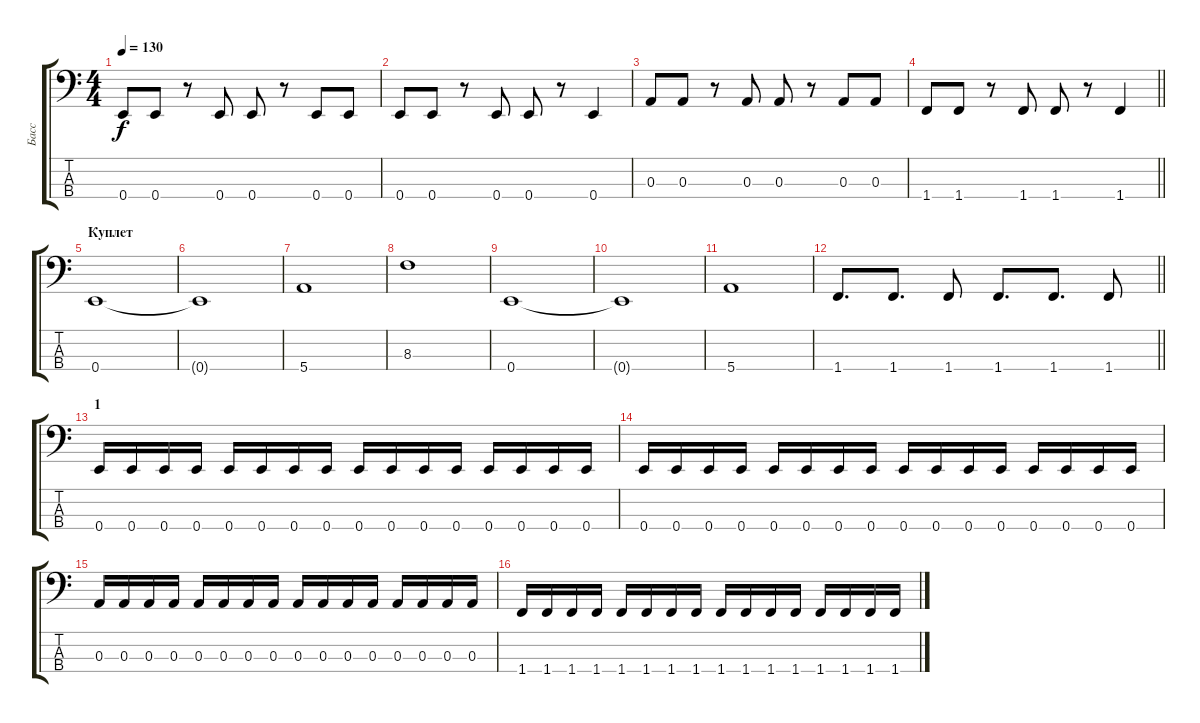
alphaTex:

\track ("Басс" "Басс") {instrument electricbasspick}
\staff {score tabs}
\tuning (G2 D2 A1 E1) {hide}
\ts (4 4)
\tempo 130
\clef f4
\ks c
0.4.8{dy f} 0.4.8 r.8 0.4.8 0.4.8 r.8 0.4.8 0.4.8 |
0.4.8 0.4.8 r.8 0.4.8 0.4.8 r.8 0.4.4 |
0.3.8 0.3.8 r.8 0.3.8 0.3.8 r.8 0.3.8 0.3.8 |
\barLineRight lightlight
1.4.8 1.4.8 r.8 1.4.8 1.4.8 r.8 1.4.4 |
\section ("" "Куплет")
0.4.1 |
0.4{t}.1 |
5.4.1 |
8.3.1 |
0.4.1 |
0.4{t}.1 |
5.4.1 |
\barLineRight lightlight
1.4.8{d} 1.4.8{d} 1.4.8 1.4.8{d} 1.4.8{d} 1.4.8 |
\section ("" "1")
0.4.16 0.4.16 0.4.16 0.4.16 0.4.16 0.4.16 0.4.16 0.4.16 0.4.16 0.4.16 0.4.16 0.4.16 0.4.16 0.4.16 0.4.16 0.4.16 |
0.4.16 0.4.16 0.4.16 0.4.16 0.4.16 0.4.16 0.4.16 0.4.16 0.4.16 0.4.16 0.4.16 0.4.16 0.4.16 0.4.16 0.4.16 0.4.16 |
0.3.16 0.3.16 0.3.16 0.3.16 0.3.16 0.3.16 0.3.16 0.3.16 0.3.16 0.3.16 0.3.16 0.3.16 0.3.16 0.3.16 0.3.16 0.3.16 |
1.4.16 1.4.16 1.4.16 1.4.16 1.4.16 1.4.16 1.4.16 1.4.16 1.4.16 1.4.16 1.4.16 1.4.16 1.4.16 1.4.16 1.4.16 1.4.16
